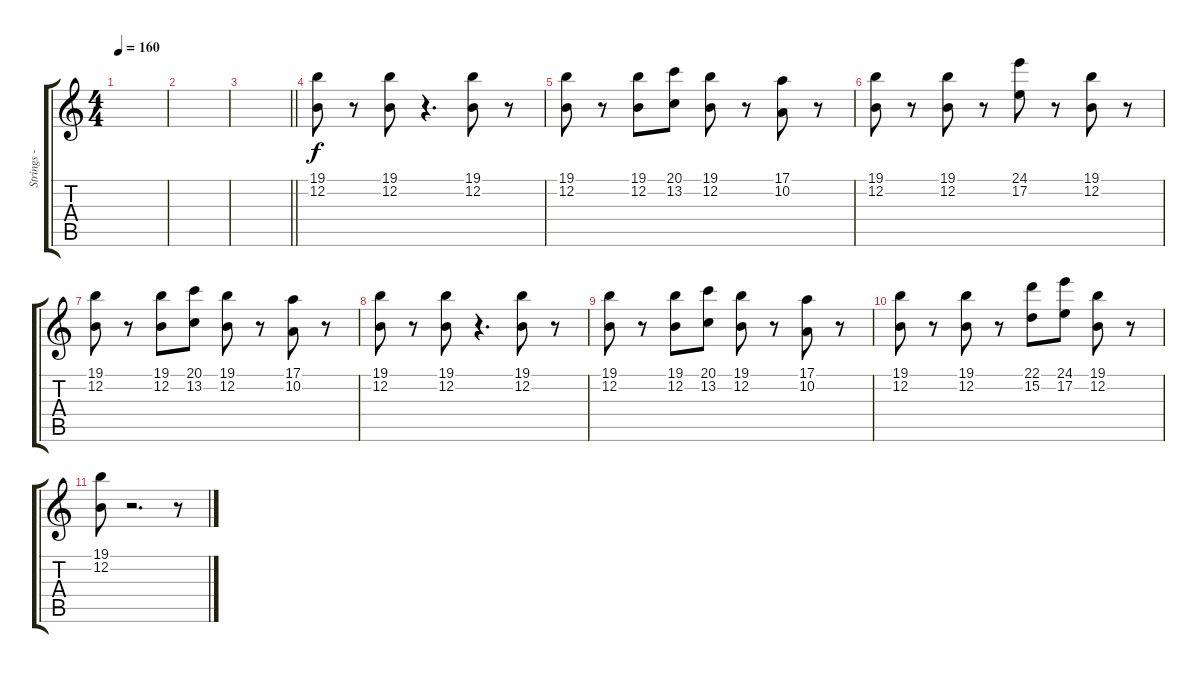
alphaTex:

\track ("Strings - Jonathan Chu & Tate Olsen" "Strings - ") {instrument stringensemble1}
\staff {score tabs}
\tuning (E4 B3 G3 D3 A2 E2) {hide}
\ts (4 4)
\tempo 160
\clef g2
\ks c
|
|
\barLineRight lightlight
|
(19.1 12.2).8{volume 13} r.8 (19.1 12.2).8 r.4{d} (19.1 12.2).8 r.8 |
(19.1 12.2).8 r.8 (19.1 12.2).8 (20.1 13.2).8 (19.1 12.2).8 r.8 (17.1 10.2).8 r.8 |
(19.1 12.2).8 r.8 (19.1 12.2).8 r.8 (24.1 17.2).8 r.8 (19.1 12.2).8 r.8 |
(19.1 12.2).8 r.8 (19.1 12.2).8 (20.1 13.2).8 (19.1 12.2).8 r.8 (17.1 10.2).8 r.8 |
(19.1 12.2).8 r.8 (19.1 12.2).8 r.4{d} (19.1 12.2).8 r.8 |
(19.1 12.2).8 r.8 (19.1 12.2).8 (20.1 13.2).8 (19.1 12.2).8 r.8 (17.1 10.2).8 r.8 |
(19.1 12.2).8 r.8 (19.1 12.2).8 r.8 (22.1 15.2).8 (24.1 17.2).8 (19.1 12.2).8 r.8 |
(19.1 12.2).8 r.2{d} r.8
